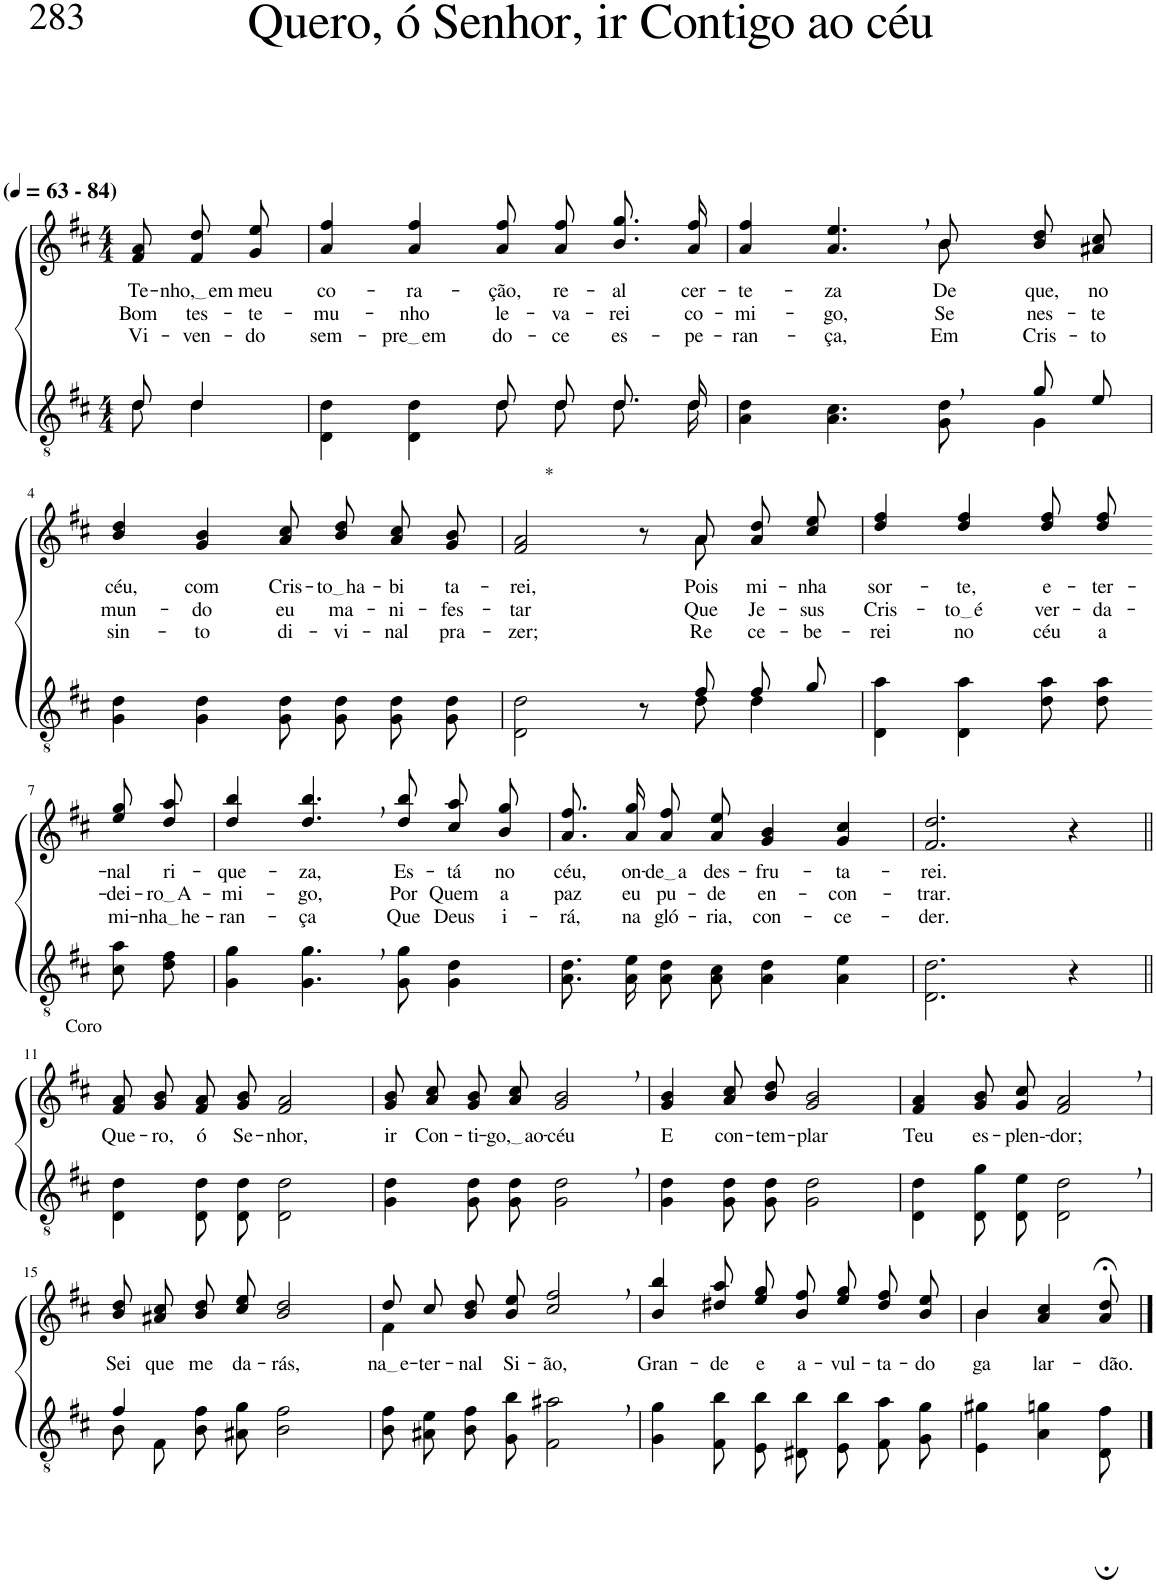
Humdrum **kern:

**kern	**kern	**text	**text	**text
*part2	*part1	*part1	*part1	*part1
*staff2	*staff1	*staff1	*staff1	*staff1
*I"Parte III e IV	*I"Parte I e II	*	*	*
*clefGv2	*clefG2	*	*	*
*Trd4c7	*Trd4c7	*	*	*
*k[f#c#]	*k[f#c#]	*	*	*
*M4/4	*M4/4	*	*	*
*MM63	*MM63	*	*	*
=1	=1	=1	=1	=1
*^	*	*	*	*
!	!	!LO:TX:a:B:t=(	!	!	!
!	!	!LO:TX:a:B:t=- 84)	!	!	!
!	!	!	!LO:LY:b	!LO:LY:b	!LO:LY:b
8d\	8d/	8f#/ 8a/	Te-	Bom	Vi-
!	!	!	!LO:LY:b	!LO:LY:b	!LO:LY:b
4d\	4d/	8f#\ 8dd\L	nho, em	tes-	-ven-
!	!	!	!LO:LY:b	!LO:LY:b	!LO:LY:b
.	.	8g\ 8ee\J	meu	-te-	-do
=2	=2	=2	=2	=2	=2
!	!	!	!LO:LY:b	!LO:LY:b	!LO:LY:b
2ryy	4D\ 4d\	4a/ 4ff#/	co-	-mu-	sem-
!	!	!	!LO:LY:b	!LO:LY:b	!LO:LY:b
.	4D\ 4d\	4a/ 4ff#/	-ra-	-nho	pre em
!	!	!	!LO:LY:b	!LO:LY:b	!LO:LY:b
8d/L	8d\L	8a\ 8ff#\L	-ção,	le-	do-
!	!	!	!LO:LY:b	!LO:LY:b	!LO:LY:b
8d/J	8d\J	8a\ 8ff#\J	re-	-va-	-ce
!	!	!	!LO:LY:b	!LO:LY:b	!LO:LY:b
8.d/L	8.d\L	8.b\ 8.gg\L	-al	-rei	es-
!	!	!	!LO:LY:b	!LO:LY:b	!LO:LY:b
16d/Jk	16d\Jk	16a\ 16ff#\Jk	cer-	co-	-pe-
=3	=3	=3	=3	=3	=3
!	!	!	!LO:LY:b	!LO:LY:b	!LO:LY:b
*	*	*^	*	*	*
2.ryy	4A\ 4d\	4a/ 4ff#/	8ryy	-te-	-mi-	-ran-
!	!	!	!	!LO:LY:b	!LO:LY:b	!LO:LY:b
*	*	*v	*v	*	*	*
.	4.A\ 4.c#\	4.a/, 4.ee/,	-za	-go,	-ça,
*	*	*^	*	*	*
!	!	!	!	!LO:LY:b	!LO:LY:b	!LO:LY:b
.	8G\ 8d\	8b/	8b\	De	Se	Em
!	!	!	!	!LO:LY:b	!LO:LY:b	!LO:LY:b
8g/L	4G\	8b\ 8dd\L	4ryy	que,	nes-	Cris-
!	!	!	!	!LO:LY:b	!LO:LY:b	!LO:LY:b
8e/J	.	8a#X\ 8cc#\J	.	no	-te	-to
*v	*v	*	*	*	*	*
*	*v	*v	*	*	*
!!LO:LB:g=z
=4	=4	=4	=4	=4
!	!	!LO:LY:b	!LO:LY:b	!LO:LY:b
4G\ 4d\	4b/ 4dd/	céu,	mun-	sin-
!	!	!LO:LY:b	!LO:LY:b	!LO:LY:b
4G\ 4d\	4g/ 4b/	com	-do	-to
!	!	!LO:LY:b	!LO:LY:b	!LO:LY:b
8G\ 8d\L	8a\ 8cc#\L	Cris-	eu	di-
!	!	!LO:LY:b	!LO:LY:b	!LO:LY:b
8G\ 8d\J	8b\ 8dd\J	to ha	ma-	-vi-
!	!	!LO:LY:b	!LO:LY:b	!LO:LY:b
8G\ 8d\L	8a/ 8cc#/L	-bi	-ni-	-nal
!	!	!LO:LY:b	!LO:LY:b	!LO:LY:b
8G\ 8d\J	8g/ 8b/J	ta-	-fes-	pra-
=5	=5	=5	=5	=5
*^	*	*	*	*
!	!	!LO:TX:a:t=*	!	!	!
!	!	!	!LO:LY:b	!LO:LY:b	!LO:LY:b
*	*	*^	*	*	*
2ryy	2D\ 2d\	2f#/ 2a/	8ryy	-rei,	-tar	-zer;
*	*	*v	*v	*	*	*
8r	8ryy	8r	.	.	.
*	*	*^	*	*	*
!	!	!	!	!LO:LY:b	!LO:LY:b	!LO:LY:b
8f#/	8d\	8a/	8a\	-Pois	Que	Re-
!	!	!	!	!LO:LY:b	!LO:LY:b	!LO:LY:b
8f#/L	4d\	8a\ 8dd\L	4ryy	mi-	Je-	-ce-
!	!	!	!	!LO:LY:b	!LO:LY:b	!LO:LY:b
8g/J	.	8cc#\ 8ee\J	.	-nha	-sus	-be-
*v	*v	*	*	*	*	*
*	*v	*v	*	*	*
=6	=6	=6	=6	=6
!	!	!LO:LY:b	!LO:LY:b	!LO:LY:b
4D\ 4a\	4dd/ 4ff#/	sor-	Cris-	-rei
!	!	!LO:LY:b	!LO:LY:b	!LO:LY:b
4D\ 4a\	4dd/ 4ff#/	-te,	to é	no
!	!	!LO:LY:b	!LO:LY:b	!LO:LY:b
8d\ 8a\L	8dd\ 8ff#\L	e-	ver-	céu
!	!	!LO:LY:b	!LO:LY:b	!LO:LY:b
8d\ 8a\J	8dd\ 8ff#\J	-ter-	-da-	a
!!LO:LB:g=z
=7-	=7-	=7-	=7-	=7-
!	!	!LO:LY:b	!LO:LY:b	!LO:LY:b
8c#\ 8a\L	8ee\ 8gg\L	-nal	-dei-	mi-
!	!	!LO:LY:b	!LO:LY:b	!LO:LY:b
8d\ 8f#\J	8dd\ 8aa\J	ri-	ro A	nha he
=8	=8	=8	=8	=8
!	!	!LO:LY:b	!LO:LY:b	!LO:LY:b
4G\ 4g\	4dd/ 4bb/	-que-	-mi-	-ran-
!	!	!LO:LY:b	!LO:LY:b	!LO:LY:b
4.G\, 4.g\,	4.dd/, 4.bb/,	-za,	-go,	-ça
!	!	!LO:LY:b	!LO:LY:b	!LO:LY:b
8G\ 8g\	8dd/ 8bb/	Es-	Por	Que
!	!	!LO:LY:b	!LO:LY:b	!LO:LY:b
4G\ 4d\	8cc#\ 8aa\L	-tá	Quem	Deus
!	!	!LO:LY:b	!LO:LY:b	!LO:LY:b
.	8b\ 8gg\J	no	a	i-
=9	=9	=9	=9	=9
!	!	!LO:LY:b	!LO:LY:b	!LO:LY:b
8.A\ 8.d\L	8.a\ 8.ff#\L	céu,	paz	-rá,
!	!	!LO:LY:b	!LO:LY:b	!LO:LY:b
16A\ 16e\Jk	16a\ 16gg\Jk	on-	eu	na
!	!	!LO:LY:b	!LO:LY:b	!LO:LY:b
8A\ 8d\L	8a\ 8ff#\L	de a	pu-	gló-
!	!	!LO:LY:b	!LO:LY:b	!LO:LY:b
8A\ 8c#\J	8a\ 8ee\J	des-	-de	-ria,
!	!	!LO:LY:b	!LO:LY:b	!LO:LY:b
4A\ 4d\	4g/ 4b/	-fru-	en-	con-
!	!	!LO:LY:b	!LO:LY:b	!LO:LY:b
4A\ 4e\	4g/ 4cc#/	-ta-	-con-	-ce-
=10	=10	=10	=10	=10
!	!	!LO:LY:b	!LO:LY:b	!LO:LY:b
2.D\ 2.d\	2.f#/ 2.dd/	-rei.	-trar.	-der.
4r	4r	.	.	.
!!LO:LB:g=z
=11||	=11||	=11||	=11||	=11||
!	!LO:TX:a:t=Coro	!	!	!
!	!	!LO:LY:b	!	!
4D\ 4d\	8f#/ 8a/L	Que-	.	.
!	!	!LO:LY:b	!	!
.	8g/ 8b/J	-ro,	.	.
!	!	!LO:LY:b	!	!
8D/ 8d/L	8f#/ 8a/L	ó	.	.
!	!	!LO:LY:b	!	!
8D/ 8d/J	8g/ 8b/J	Se-	.	.
!	!	!LO:LY:b	!	!
2D\ 2d\	2f#/ 2a/	-nhor,	.	.
=12	=12	=12	=12	=12
!	!	!LO:LY:b	!	!
4G\ 4d\	8g/ 8b/L	ir	.	.
!	!	!LO:LY:b	!	!
.	8a/ 8cc#/J	Con-	.	.
!	!	!LO:LY:b	!	!
8G\ 8d\L	8g/ 8b/L	-ti-	.	.
!	!	!LO:LY:b	!	!
8G\ 8d\J	8a/ 8cc#/J	go, ao	.	.
!	!	!LO:LY:b	!	!
2G\, 2d\,	2g/, 2b/,	-céu	.	.
=13	=13	=13	=13	=13
!	!	!LO:LY:b	!	!
4G\ 4d\	4g/ 4b/	E	.	.
!	!	!LO:LY:b	!	!
8G\ 8d\L	8a\ 8cc#\L	con-	.	.
!	!	!LO:LY:b	!	!
8G\ 8d\J	8b\ 8dd\J	-tem-	.	.
!	!	!LO:LY:b	!	!
2G\ 2d\	2g/ 2b/	-plar	.	.
=14	=14	=14	=14	=14
!	!	!LO:LY:b	!	!
4D\ 4d\	4f#/ 4a/	Teu	.	.
!	!	!LO:LY:b	!	!
8D/ 8g/L	8g/ 8b/L	es-	.	.
!	!	!LO:LY:b	!	!
8D/ 8e/J	8g/ 8cc#/J	-plen--	.	.
!	!	!LO:LY:b	!	!
2D\, 2d\,	2f#/, 2a/,	-dor;	.	.
!!LO:LB:g=z
=15	=15	=15	=15	=15
*^	*	*	*	*
!	!	!	!LO:LY:b	!	!
4f#/	8B\L	8b\ 8dd\L	Sei	.	.
!	!	!	!LO:LY:b	!	!
.	8F#\J	8a#X\ 8cc#\J	que	.	.
!	!	!	!LO:LY:b	!	!
2.ryy	8B\ 8f#\L	8b\ 8dd\L	me	.	.
!	!	!	!LO:LY:b	!	!
.	8A#X\ 8g\J	8cc#\ 8ee\J	da-	.	.
!	!	!	!LO:LY:b	!	!
.	2B\ 2f#\	2b/ 2dd/	-rás,	.	.
=16	=16	=16	=16	=16	=16
*	*	*^	*	*	*
!	!	!	!	!LO:LY:b	!	!
*v	*v	*	*	*	*	*
8B\ 8f#\L	8dd/L	4f#\	na e	.	.
!	!	!	!LO:LY:b	!	!
8A#X\ 8e\J	8cc#/J	.	-ter-	.	.
!	!	!	!LO:LY:b	!	!
8B\ 8f#\L	8b\ 8dd\L	2.ryy	-nal	.	.
!	!	!	!LO:LY:b	!	!
8G\ 8b\J	8b\ 8ee\J	.	Si-	.	.
!	!	!	!LO:LY:b	!	!
2F#\, 2a#X\,	2cc#/, 2ff#/,	.	-ão,	.	.
*	*v	*v	*	*	*
=17	=17	=17	=17	=17
!	!	!LO:LY:b	!	!
4G\ 4g\	4b/ 4bb/	Gran-	.	.
!	!	!LO:LY:b	!	!
8F#\ 8b\L	8dd#X\ 8aa\L	-de	.	.
!	!	!LO:LY:b	!	!
8E\ 8b\J	8ee\ 8gg\J	e	.	.
!	!	!LO:LY:b	!	!
8D#X\ 8b\L	8b\ 8ff#\L	a-	.	.
!	!	!LO:LY:b	!	!
8E\ 8b\J	8ee\ 8gg\J	-vul-	.	.
!	!	!LO:LY:b	!	!
8F#\ 8a\L	8dd#\ 8ff#\L	-ta-	.	.
!	!	!LO:LY:b	!	!
8G\ 8g\J	8b\ 8ee\J	-do	.	.
=18	=18	=18	=18	=18
*	*^	*	*	*
!	!	!	!LO:LY:b	!	!
4E\ 4g#X\	4b/	4b\	-ga-	.	.
!	!	!	!LO:LY:b	!	!
4A\ 4gn\	4a/ 4cc#/	4.ryy	-lar-	.	.
!	!	!	!LO:LY:b	!	!
8D\; 8f#\;	8a/;< 8dd/;<	.	-dão.-	.	.
*	*v	*v	*	*	*
==	==	==	==	==
*-	*-	*-	*-	*-
